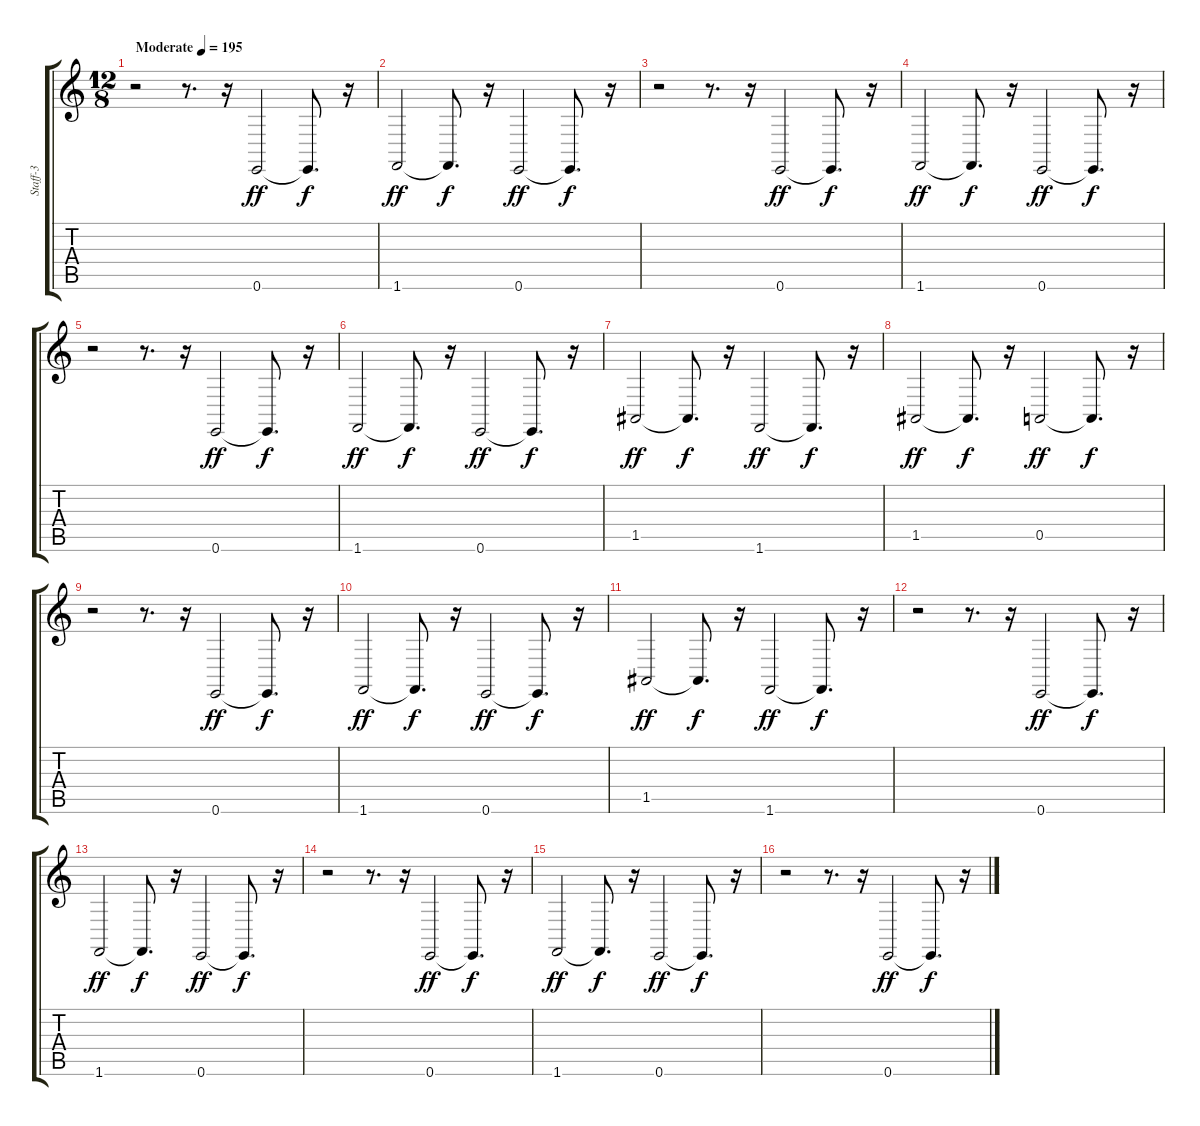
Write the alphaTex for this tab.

\track ("Staff-3" "Staff-3") {instrument tangoaccordion}
\staff {score tabs}
\tuning (E4 B3 G3 D3 A2 E2) {hide}
\ts (12 8)
\tempo (195 "Moderate")
\clef g2
\ks c
r.2{dy ff instrument tangoaccordion} r.8{d} r.16 0.6.2 0.6{t}.8{d dy f} r.16 |
1.6.2{dy ff} 1.6{t}.8{d dy f} r.16 0.6.2{dy ff} 0.6{t}.8{d dy f} r.16 |
r.2 r.8{d} r.16 0.6.2{dy ff} 0.6{t}.8{d dy f} r.16 |
1.6.2{dy ff} 1.6{t}.8{d dy f} r.16 0.6.2{dy ff} 0.6{t}.8{d dy f} r.16 |
r.2 r.8{d} r.16 0.6.2{dy ff} 0.6{t}.8{d dy f} r.16 |
1.6.2{dy ff} 1.6{t}.8{d dy f} r.16 0.6.2{dy ff} 0.6{t}.8{d dy f} r.16 |
1.5.2{dy ff} 1.5{t}.8{d dy f} r.16 1.6.2{dy ff} 1.6{t}.8{d dy f} r.16 |
1.5.2{dy ff} 1.5{t}.8{d dy f} r.16 0.5.2{dy ff} 0.5{t}.8{d dy f} r.16 |
r.2 r.8{d} r.16 0.6.2{dy ff} 0.6{t}.8{d dy f} r.16 |
1.6.2{dy ff} 1.6{t}.8{d dy f} r.16 0.6.2{dy ff} 0.6{t}.8{d dy f} r.16 |
1.5.2{dy ff} 1.5{t}.8{d dy f} r.16 1.6.2{dy ff} 1.6{t}.8{d dy f} r.16 |
r.2 r.8{d} r.16 0.6.2{dy ff} 0.6{t}.8{d dy f} r.16 |
1.6.2{dy ff} 1.6{t}.8{d dy f} r.16 0.6.2{dy ff} 0.6{t}.8{d dy f} r.16 |
r.2 r.8{d} r.16 0.6.2{dy ff} 0.6{t}.8{d dy f} r.16 |
1.6.2{dy ff} 1.6{t}.8{d dy f} r.16 0.6.2{dy ff} 0.6{t}.8{d dy f} r.16 |
r.2 r.8{d} r.16 0.6.2{dy ff} 0.6{t}.8{d dy f} r.16
